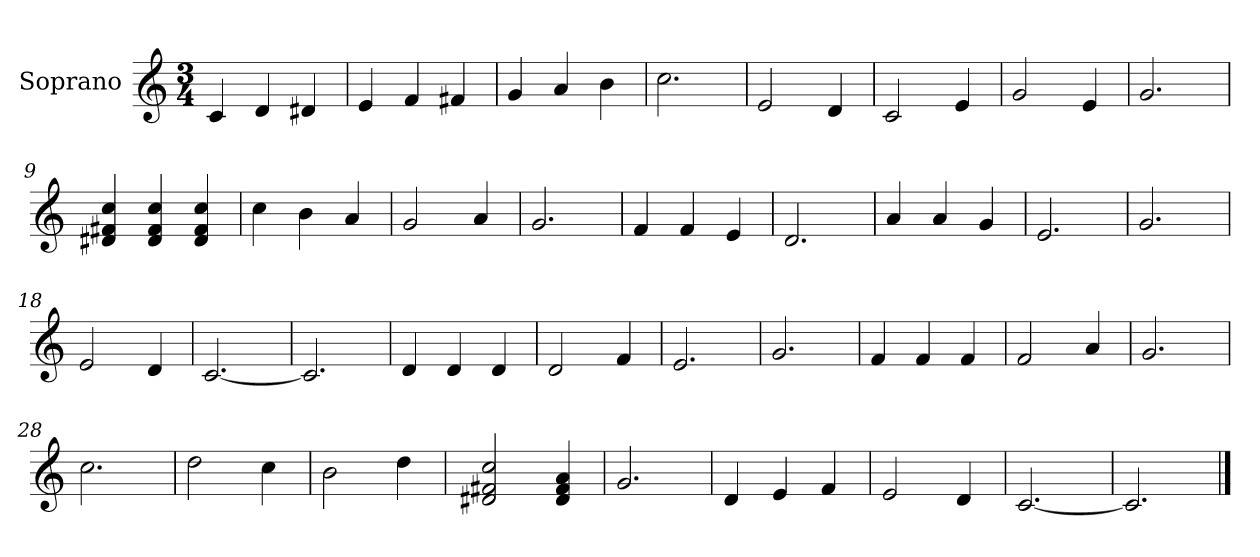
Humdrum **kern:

**kern
*part1
*staff1
*I"Soprano
*I'S.
*clefG2
*k[]
*M3/4
=1
4c/
4d/
4d#X/
=2
4e/
4f/
4f#X/
=3
4g/
4a/
4b\
=4
2.cc\
=5
2e/
4d/
=6
2c/
4e/
=7
2g/
4e/
=8
2.g/
=9
*k[]
4d#X/ 4f#X/ 4cc/
4d#/ 4f#/ 4cc/
4d#/ 4f#/ 4cc/
=10
4cc\
4b\
4a/
=11
2g/
4a/
=12
2.g/
=13
4f/
4f/
4e/
=14
2.d/
=15
4a/
4a/
4g/
=16
2.e/
=17
2.g/
=18
2e/
4d/
=19
[2.c/
=20
2.c/]
=21
4d/
4d/
4d/
=22
2d/
4f/
=23
2.e/
=24
2.g/
=25
4f/
4f/
4f/
=26
2f/
4a/
=27
2.g/
=28
2.cc\
=29
2dd\
4cc\
=30
2b\
4dd\
=31
2d#X/ 2f#X/ 2cc/
4d#/ 4f#/ 4a/
=32
2.g/
=33
4d/
4e/
4f/
=34
2e/
4d/
=35
[2.c/
=36
2.c/]
==
*-
